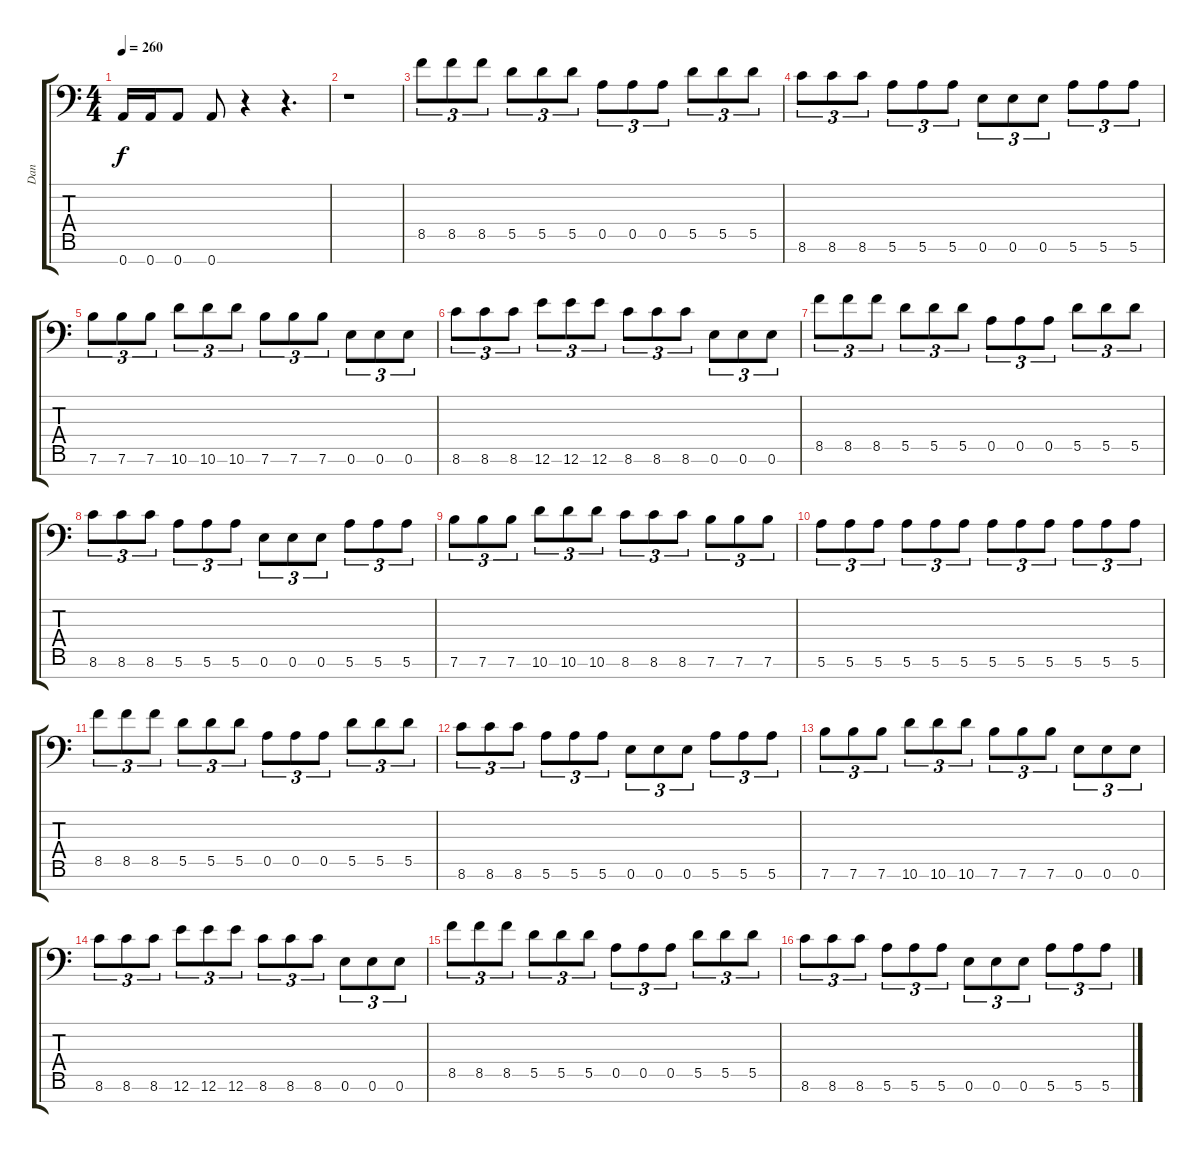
\track ("Dan" "Dan") {instrument acousticguitarsteel}
\staff {score tabs}
\tuning (E4 B3 Gb3 D3 A2 E2 A1) {hide}
\ts (4 4)
\tempo 260
\clef f4
\ks c
0.7.16{dy f} 0.7.16 0.7.8 0.7.8 r.4 r.4{d} |
r.1 |
8.5.8{tu (3 2)} 8.5.8{tu (3 2)} 8.5.8{tu (3 2)} 5.5.8{tu (3 2)} 5.5.8{tu (3 2)} 5.5.8{tu (3 2)} 0.5.8{tu (3 2)} 0.5.8{tu (3 2)} 0.5.8{tu (3 2)} 5.5.8{tu (3 2)} 5.5.8{tu (3 2)} 5.5.8{tu (3 2)} |
8.6.8{tu (3 2)} 8.6.8{tu (3 2)} 8.6.8{tu (3 2)} 5.6.8{tu (3 2)} 5.6.8{tu (3 2)} 5.6.8{tu (3 2)} 0.6.8{tu (3 2)} 0.6.8{tu (3 2)} 0.6.8{tu (3 2)} 5.6.8{tu (3 2)} 5.6.8{tu (3 2)} 5.6.8{tu (3 2)} |
7.6.8{tu (3 2)} 7.6.8{tu (3 2)} 7.6.8{tu (3 2)} 10.6.8{tu (3 2)} 10.6.8{tu (3 2)} 10.6.8{tu (3 2)} 7.6.8{tu (3 2)} 7.6.8{tu (3 2)} 7.6.8{tu (3 2)} 0.6.8{tu (3 2)} 0.6.8{tu (3 2)} 0.6.8{tu (3 2)} |
8.6.8{tu (3 2)} 8.6.8{tu (3 2)} 8.6.8{tu (3 2)} 12.6.8{tu (3 2)} 12.6.8{tu (3 2)} 12.6.8{tu (3 2)} 8.6.8{tu (3 2)} 8.6.8{tu (3 2)} 8.6.8{tu (3 2)} 0.6.8{tu (3 2)} 0.6.8{tu (3 2)} 0.6.8{tu (3 2)} |
8.5.8{tu (3 2)} 8.5.8{tu (3 2)} 8.5.8{tu (3 2)} 5.5.8{tu (3 2)} 5.5.8{tu (3 2)} 5.5.8{tu (3 2)} 0.5.8{tu (3 2)} 0.5.8{tu (3 2)} 0.5.8{tu (3 2)} 5.5.8{tu (3 2)} 5.5.8{tu (3 2)} 5.5.8{tu (3 2)} |
8.6.8{tu (3 2)} 8.6.8{tu (3 2)} 8.6.8{tu (3 2)} 5.6.8{tu (3 2)} 5.6.8{tu (3 2)} 5.6.8{tu (3 2)} 0.6.8{tu (3 2)} 0.6.8{tu (3 2)} 0.6.8{tu (3 2)} 5.6.8{tu (3 2)} 5.6.8{tu (3 2)} 5.6.8{tu (3 2)} |
7.6.8{tu (3 2)} 7.6.8{tu (3 2)} 7.6.8{tu (3 2)} 10.6.8{tu (3 2)} 10.6.8{tu (3 2)} 10.6.8{tu (3 2)} 8.6.8{tu (3 2)} 8.6.8{tu (3 2)} 8.6.8{tu (3 2)} 7.6.8{tu (3 2)} 7.6.8{tu (3 2)} 7.6.8{tu (3 2)} |
5.6.8{tu (3 2)} 5.6.8{tu (3 2)} 5.6.8{tu (3 2)} 5.6.8{tu (3 2)} 5.6.8{tu (3 2)} 5.6.8{tu (3 2)} 5.6.8{tu (3 2)} 5.6.8{tu (3 2)} 5.6.8{tu (3 2)} 5.6.8{tu (3 2)} 5.6.8{tu (3 2)} 5.6.8{tu (3 2)} |
8.5.8{tu (3 2)} 8.5.8{tu (3 2)} 8.5.8{tu (3 2)} 5.5.8{tu (3 2)} 5.5.8{tu (3 2)} 5.5.8{tu (3 2)} 0.5.8{tu (3 2)} 0.5.8{tu (3 2)} 0.5.8{tu (3 2)} 5.5.8{tu (3 2)} 5.5.8{tu (3 2)} 5.5.8{tu (3 2)} |
8.6.8{tu (3 2)} 8.6.8{tu (3 2)} 8.6.8{tu (3 2)} 5.6.8{tu (3 2)} 5.6.8{tu (3 2)} 5.6.8{tu (3 2)} 0.6.8{tu (3 2)} 0.6.8{tu (3 2)} 0.6.8{tu (3 2)} 5.6.8{tu (3 2)} 5.6.8{tu (3 2)} 5.6.8{tu (3 2)} |
7.6.8{tu (3 2)} 7.6.8{tu (3 2)} 7.6.8{tu (3 2)} 10.6.8{tu (3 2)} 10.6.8{tu (3 2)} 10.6.8{tu (3 2)} 7.6.8{tu (3 2)} 7.6.8{tu (3 2)} 7.6.8{tu (3 2)} 0.6.8{tu (3 2)} 0.6.8{tu (3 2)} 0.6.8{tu (3 2)} |
8.6.8{tu (3 2)} 8.6.8{tu (3 2)} 8.6.8{tu (3 2)} 12.6.8{tu (3 2)} 12.6.8{tu (3 2)} 12.6.8{tu (3 2)} 8.6.8{tu (3 2)} 8.6.8{tu (3 2)} 8.6.8{tu (3 2)} 0.6.8{tu (3 2)} 0.6.8{tu (3 2)} 0.6.8{tu (3 2)} |
8.5.8{tu (3 2)} 8.5.8{tu (3 2)} 8.5.8{tu (3 2)} 5.5.8{tu (3 2)} 5.5.8{tu (3 2)} 5.5.8{tu (3 2)} 0.5.8{tu (3 2)} 0.5.8{tu (3 2)} 0.5.8{tu (3 2)} 5.5.8{tu (3 2)} 5.5.8{tu (3 2)} 5.5.8{tu (3 2)} |
8.6.8{tu (3 2)} 8.6.8{tu (3 2)} 8.6.8{tu (3 2)} 5.6.8{tu (3 2)} 5.6.8{tu (3 2)} 5.6.8{tu (3 2)} 0.6.8{tu (3 2)} 0.6.8{tu (3 2)} 0.6.8{tu (3 2)} 5.6.8{tu (3 2)} 5.6.8{tu (3 2)} 5.6.8{tu (3 2)}
